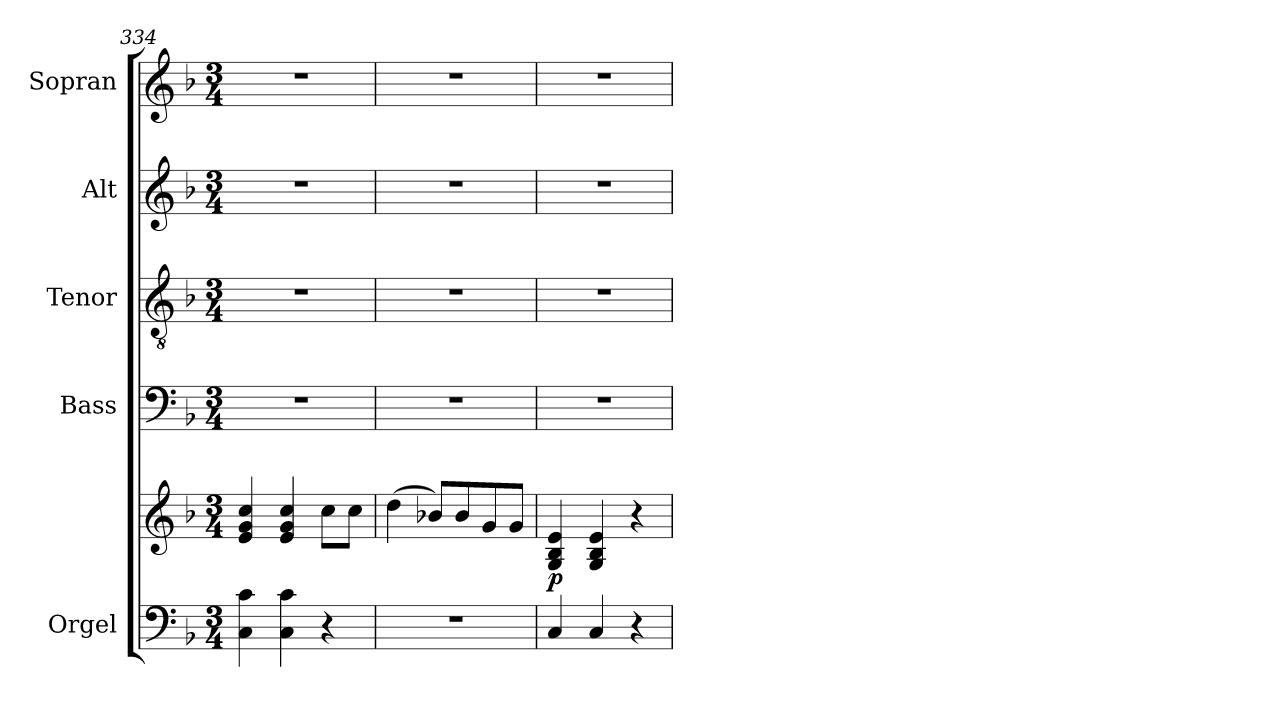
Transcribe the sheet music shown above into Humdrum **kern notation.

**kern	**kern	**dynam	**kern	**kern	**kern	**kern
*part5	*part5	*part5	*part4	*part3	*part2	*part1
*staff6	*staff5	*staff5/6	*staff4	*staff3	*staff2	*staff1
*I"Orgel	*	*	*I"Bass	*I"Tenor	*I"Alt	*I"Sopran
*I'Org.	*	*	*I'B.	*I'T.	*I'A.	*I'S.
*clefF4	*clefG2	*	*clefF4	*clefGv2	*clefG2	*clefG2
*k[b-]	*k[b-]	*	*k[b-]	*k[b-]	*k[b-]	*k[b-]
*F:	*F:	*	*F:	*F:	*F:	*F:
*M3/4	*M3/4	*	*M3/4	*M3/4	*M3/4	*M3/4
=334	=334	=334	=334	=334	=334	=334
4C\ 4c\	4e/ 4g/ 4cc/	.	2.r	2.r	2.r	2.r
4C\ 4c\	4e/ 4g/ 4cc/	.	.	.	.	.
4r	8cc\L	.	.	.	.	.
.	8cc\J	.	.	.	.	.
=335	=335	=335	=335	=335	=335	=335
2.r	(>4dd\	.	2.r	2.r	2.r	2.r
.	8b-X/L)	.	.	.	.	.
.	8b-/	.	.	.	.	.
.	8g/	.	.	.	.	.
.	8g/J	.	.	.	.	.
!!LO:LB:g=z
=336	=336	=336	=336	=336	=336	=336
!	!	!LO:DY:b	!	!	!	!
4C/	4G/ 4B-/ 4e/	p	2.r	2.r	2.r	2.r
4C/	4G/ 4B-/ 4e/	.	.	.	.	.
4r	4r	.	.	.	.	.
=	=	=	=	=	=	=
*-	*-	*-	*-	*-	*-	*-
